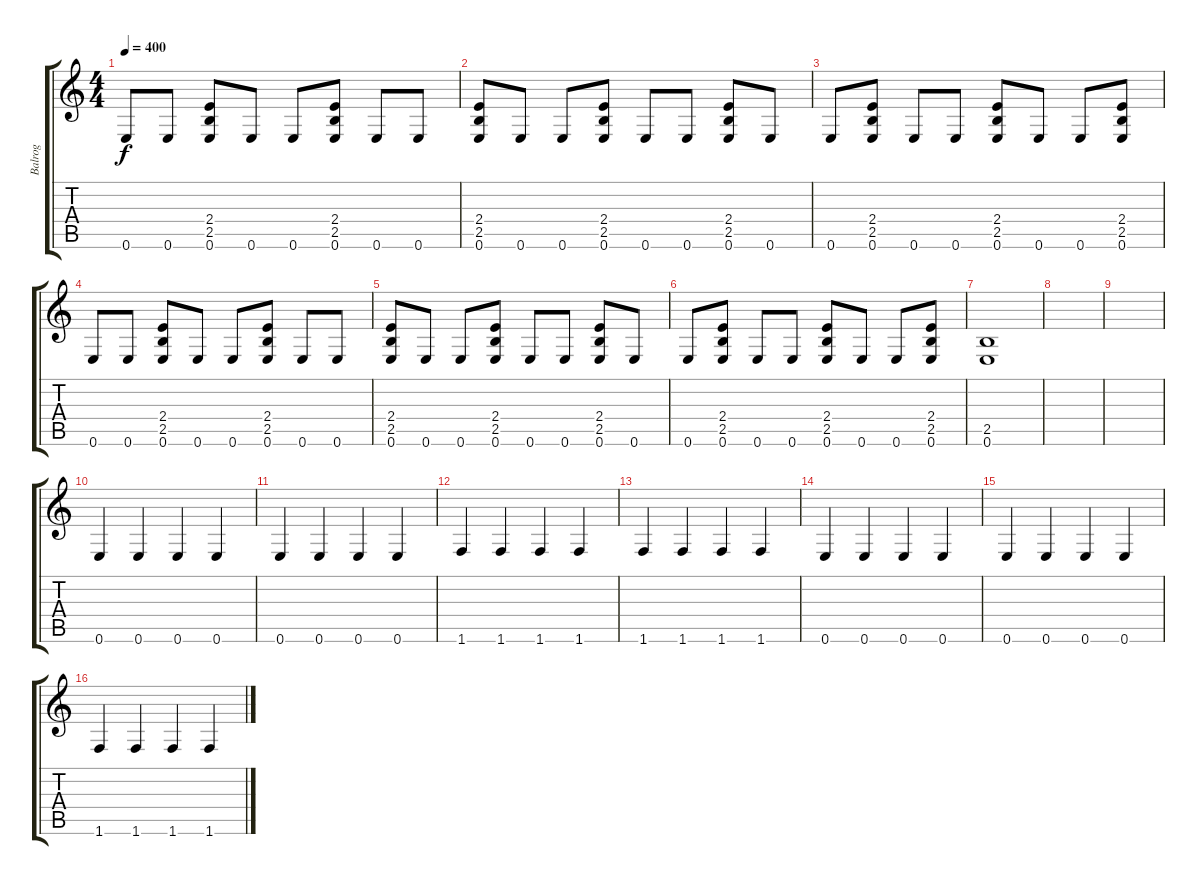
\track ("Balrog" "Balrog") {instrument distortionguitar}
\staff {score tabs}
\tuning (E4 B3 G3 D3 A2 E2) {hide}
\ts (4 4)
\tempo 400
\clef g2
\ks c
0.6.8{dy f} 0.6.8 (2.4 2.5 0.6).8 0.6.8 0.6.8 (2.4 2.5 0.6).8 0.6.8 0.6.8 |
(2.4 2.5 0.6).8 0.6.8 0.6.8 (2.4 2.5 0.6).8 0.6.8 0.6.8 (2.4 2.5 0.6).8 0.6.8 |
0.6.8 (2.4 2.5 0.6).8 0.6.8 0.6.8 (2.4 2.5 0.6).8 0.6.8 0.6.8 (2.4 2.5 0.6).8 |
0.6.8 0.6.8 (2.4 2.5 0.6).8 0.6.8 0.6.8 (2.4 2.5 0.6).8 0.6.8 0.6.8 |
(2.4 2.5 0.6).8 0.6.8 0.6.8 (2.4 2.5 0.6).8 0.6.8 0.6.8 (2.4 2.5 0.6).8 0.6.8 |
0.6.8 (2.4 2.5 0.6).8 0.6.8 0.6.8 (2.4 2.5 0.6).8 0.6.8 0.6.8 (2.4 2.5 0.6).8 |
(2.5 0.6).1 |
|
|
0.6.4 0.6.4 0.6.4 0.6.4 |
0.6.4 0.6.4 0.6.4 0.6.4 |
1.6.4 1.6.4 1.6.4 1.6.4 |
1.6.4 1.6.4 1.6.4 1.6.4 |
0.6.4 0.6.4 0.6.4 0.6.4 |
0.6.4 0.6.4 0.6.4 0.6.4 |
1.6.4 1.6.4 1.6.4 1.6.4
